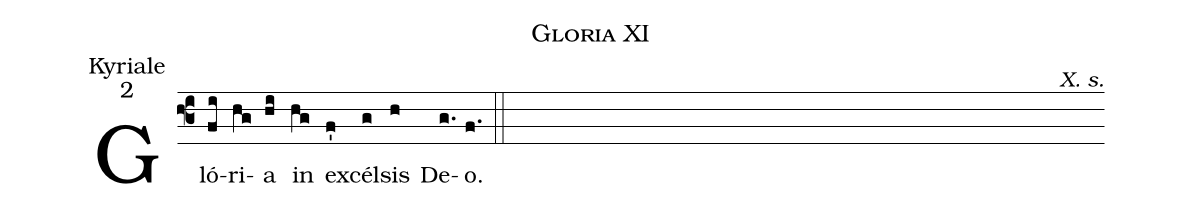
name:Gloria XI;
office-part:Kyriale;
mode:2;
commentary:X. s.;
%%
(f3) Gló(fi)ri(hg)a(hi) in(hg) ex(f')cél(g)sis(h) De(g.)o.(f.) (::)
